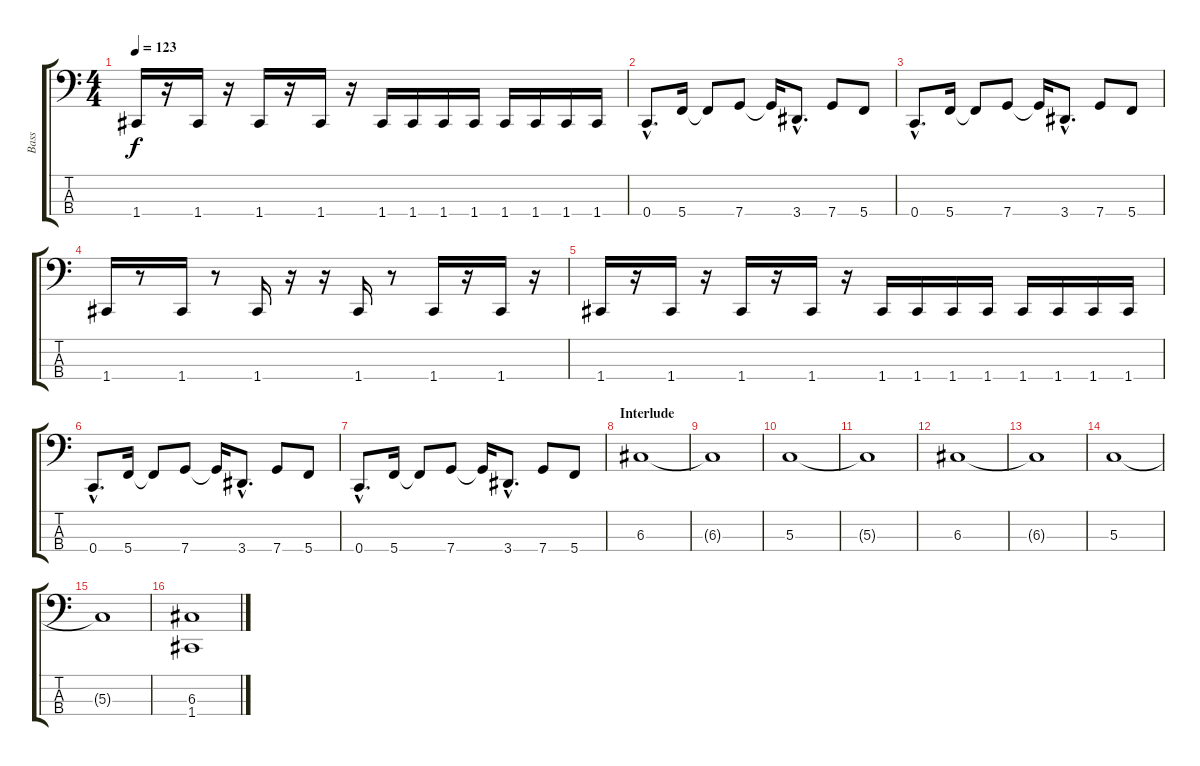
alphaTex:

\track ("Bass" "Bass") {instrument electricbasspick}
\staff {score tabs}
\tuning (F2 C2 G1 C1) {hide}
\ts (4 4)
\tempo 123
\clef f4
\ks c
1.4.16{dy f} r.16 1.4.16 r.16 1.4.16 r.16 1.4.16 r.16 1.4.16 1.4.16 1.4.16 1.4.16 1.4.16 1.4.16 1.4.16 1.4.16 |
0.4{hac}.8{d} 5.4.16 5.4{t}.8 7.4.8 7.4{t}.16 3.4{hac}.8{d} 7.4.8 5.4.8 |
0.4{hac}.8{d} 5.4.16 5.4{t}.8 7.4.8 7.4{t}.16 3.4{hac}.8{d} 7.4.8 5.4.8 |
1.4.16 r.8 1.4.16 r.8 1.4.16 r.16 r.16 1.4.16 r.8 1.4.16 r.16 1.4.16 r.16 |
1.4.16 r.16 1.4.16 r.16 1.4.16 r.16 1.4.16 r.16 1.4.16 1.4.16 1.4.16 1.4.16 1.4.16 1.4.16 1.4.16 1.4.16 |
0.4{hac}.8{d} 5.4.16 5.4{t}.8 7.4.8 7.4{t}.16 3.4{hac}.8{d} 7.4.8 5.4.8 |
0.4{hac}.8{d} 5.4.16 5.4{t}.8 7.4.8 7.4{t}.16 3.4{hac}.8{d} 7.4.8 5.4.8 |
\section ("" "Interlude")
6.3.1 |
6.3{t}.1 |
5.3.1 |
5.3{t}.1 |
6.3.1 |
6.3{t}.1 |
5.3.1 |
5.3{t}.1 |
(6.3 1.4).1
